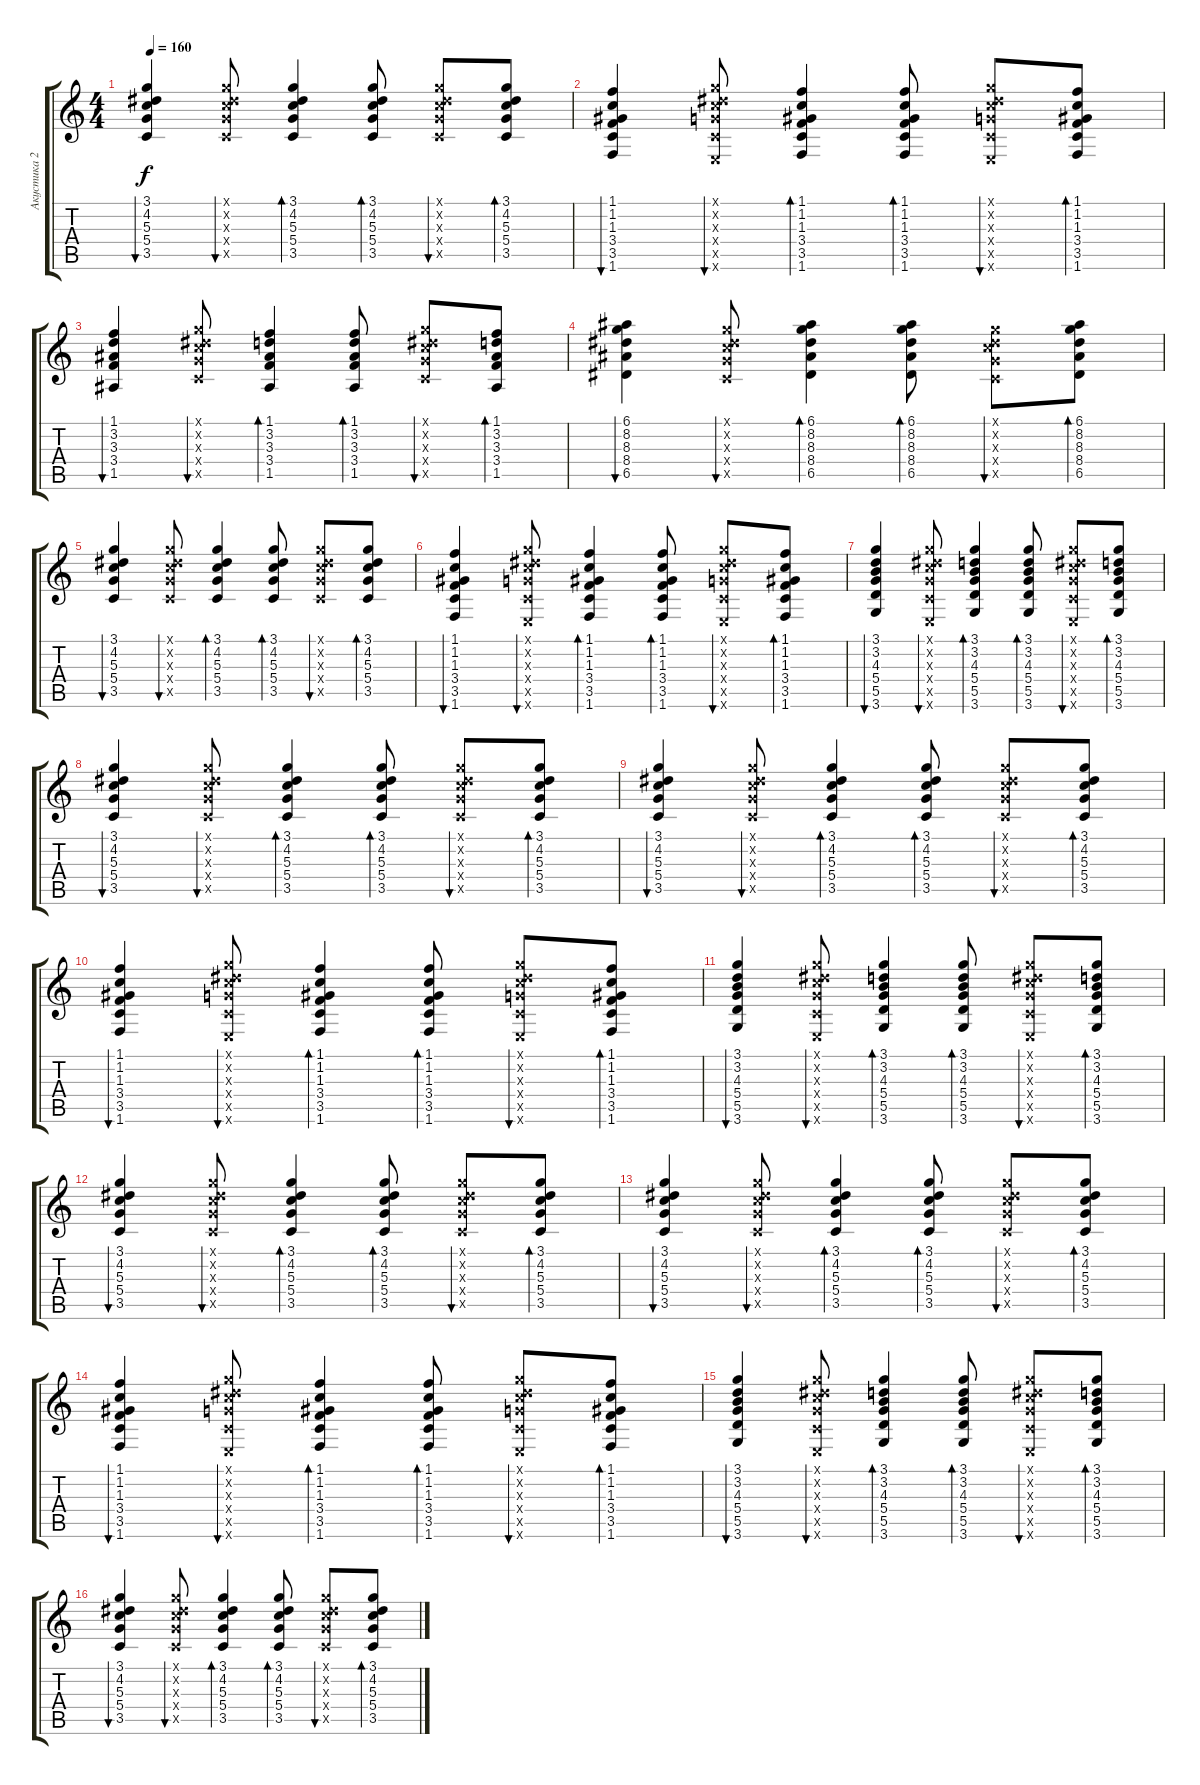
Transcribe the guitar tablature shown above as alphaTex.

\track ("Акустика 2" "Акустика 2") {instrument acousticguitarsteel}
\staff {score tabs}
\tuning (E4 B3 G3 D3 A2 E2) {hide}
\ts (4 4)
\tempo 160
\clef g2
\ks c
(3.1 4.2 5.3 5.4 3.5).4{bu 60 dy f} (3.1{x} 4.2{x} 5.3{x} 5.4{x} 3.5{x}).8{bu 60} (3.1 4.2 5.3 5.4 3.5).4{bd 60} (3.1 4.2 5.3 5.4 3.5).8{bd 60} (3.1{x} 4.2{x} 5.3{x} 5.4{x} 3.5{x}).8{bu 60} (3.1 4.2 5.3 5.4 3.5).8{bd 60} |
(1.1 1.2 1.3 3.4 3.5 1.6).4{bu 60} (3.1{x} 4.2{x} 5.3{x} 5.4{x} 3.5{x} 0.6{x}).8{bu 60} (1.1 1.2 1.3 3.4 3.5 1.6).4{bd 60} (1.1 1.2 1.3 3.4 3.5 1.6).8{bd 60} (3.1{x} 4.2{x} 5.3{x} 5.4{x} 3.5{x} 0.6{x}).8{bu 60} (1.1 1.2 1.3 3.4 3.5 1.6).8{bd 60} |
(1.1 3.2 3.3 3.4 1.5).4{bu 60} (3.1{x} 4.2{x} 5.3{x} 5.4{x} 3.5{x}).8{bu 60} (1.1 3.2 3.3 3.4 1.5).4{bd 60} (1.1 3.2 3.3 3.4 1.5).8{bd 60} (3.1{x} 4.2{x} 5.3{x} 5.4{x} 3.5{x}).8{bu 60} (1.1 3.2 3.3 3.4 1.5).8{bd 60} |
(6.1 8.2 8.3 8.4 6.5).4{bu 60} (3.1{x} 4.2{x} 5.3{x} 5.4{x} 3.5{x}).8{bu 60} (6.1 8.2 8.3 8.4 6.5).4{bd 60} (6.1 8.2 8.3 8.4 6.5).8{bd 60} (3.1{x} 4.2{x} 5.3{x} 5.4{x} 3.5{x}).8{bu 60} (6.1 8.2 8.3 8.4 6.5).8{bd 60} |
(3.1 4.2 5.3 5.4 3.5).4{bu 60} (3.1{x} 4.2{x} 5.3{x} 5.4{x} 3.5{x}).8{bu 60} (3.1 4.2 5.3 5.4 3.5).4{bd 60} (3.1 4.2 5.3 5.4 3.5).8{bd 60} (3.1{x} 4.2{x} 5.3{x} 5.4{x} 3.5{x}).8{bu 60} (3.1 4.2 5.3 5.4 3.5).8{bd 60} |
(1.1 1.2 1.3 3.4 3.5 1.6).4{bu 60} (3.1{x} 4.2{x} 5.3{x} 5.4{x} 3.5{x} 0.6{x}).8{bu 60} (1.1 1.2 1.3 3.4 3.5 1.6).4{bd 60} (1.1 1.2 1.3 3.4 3.5 1.6).8{bd 60} (3.1{x} 4.2{x} 5.3{x} 5.4{x} 3.5{x} 0.6{x}).8{bu 60} (1.1 1.2 1.3 3.4 3.5 1.6).8{bd 60} |
(3.1 3.2 4.3 5.4 5.5 3.6).4{bu 60} (3.1{x} 4.2{x} 5.3{x} 5.4{x} 3.5{x} 0.6{x}).8{bu 60} (3.1 3.2 4.3 5.4 5.5 3.6).4{bd 60} (3.1 3.2 4.3 5.4 5.5 3.6).8{bd 60} (3.1{x} 4.2{x} 5.3{x} 5.4{x} 3.5{x} 0.6{x}).8{bu 60} (3.1 3.2 4.3 5.4 5.5 3.6).8{bd 60} |
(3.1 4.2 5.3 5.4 3.5).4{bu 60} (3.1{x} 4.2{x} 5.3{x} 5.4{x} 3.5{x}).8{bu 60} (3.1 4.2 5.3 5.4 3.5).4{bd 60} (3.1 4.2 5.3 5.4 3.5).8{bd 60} (3.1{x} 4.2{x} 5.3{x} 5.4{x} 3.5{x}).8{bu 60} (3.1 4.2 5.3 5.4 3.5).8{bd 60} |
(3.1 4.2 5.3 5.4 3.5).4{bu 60} (3.1{x} 4.2{x} 5.3{x} 5.4{x} 3.5{x}).8{bu 60} (3.1 4.2 5.3 5.4 3.5).4{bd 60} (3.1 4.2 5.3 5.4 3.5).8{bd 60} (3.1{x} 4.2{x} 5.3{x} 5.4{x} 3.5{x}).8{bu 60} (3.1 4.2 5.3 5.4 3.5).8{bd 60} |
(1.1 1.2 1.3 3.4 3.5 1.6).4{bu 60} (3.1{x} 4.2{x} 5.3{x} 5.4{x} 3.5{x} 0.6{x}).8{bu 60} (1.1 1.2 1.3 3.4 3.5 1.6).4{bd 60} (1.1 1.2 1.3 3.4 3.5 1.6).8{bd 60} (3.1{x} 4.2{x} 5.3{x} 5.4{x} 3.5{x} 0.6{x}).8{bu 60} (1.1 1.2 1.3 3.4 3.5 1.6).8{bd 60} |
(3.1 3.2 4.3 5.4 5.5 3.6).4{bu 60} (3.1{x} 4.2{x} 5.3{x} 5.4{x} 3.5{x} 0.6{x}).8{bu 60} (3.1 3.2 4.3 5.4 5.5 3.6).4{bd 60} (3.1 3.2 4.3 5.4 5.5 3.6).8{bd 60} (3.1{x} 4.2{x} 5.3{x} 5.4{x} 3.5{x} 0.6{x}).8{bu 60} (3.1 3.2 4.3 5.4 5.5 3.6).8{bd 60} |
(3.1 4.2 5.3 5.4 3.5).4{bu 60} (3.1{x} 4.2{x} 5.3{x} 5.4{x} 3.5{x}).8{bu 60} (3.1 4.2 5.3 5.4 3.5).4{bd 60} (3.1 4.2 5.3 5.4 3.5).8{bd 60} (3.1{x} 4.2{x} 5.3{x} 5.4{x} 3.5{x}).8{bu 60} (3.1 4.2 5.3 5.4 3.5).8{bd 60} |
(3.1 4.2 5.3 5.4 3.5).4{bu 60} (3.1{x} 4.2{x} 5.3{x} 5.4{x} 3.5{x}).8{bu 60} (3.1 4.2 5.3 5.4 3.5).4{bd 60} (3.1 4.2 5.3 5.4 3.5).8{bd 60} (3.1{x} 4.2{x} 5.3{x} 5.4{x} 3.5{x}).8{bu 60} (3.1 4.2 5.3 5.4 3.5).8{bd 60} |
(1.1 1.2 1.3 3.4 3.5 1.6).4{bu 60} (3.1{x} 4.2{x} 5.3{x} 5.4{x} 3.5{x} 0.6{x}).8{bu 60} (1.1 1.2 1.3 3.4 3.5 1.6).4{bd 60} (1.1 1.2 1.3 3.4 3.5 1.6).8{bd 60} (3.1{x} 4.2{x} 5.3{x} 5.4{x} 3.5{x} 0.6{x}).8{bu 60} (1.1 1.2 1.3 3.4 3.5 1.6).8{bd 60} |
(3.1 3.2 4.3 5.4 5.5 3.6).4{bu 60} (3.1{x} 4.2{x} 5.3{x} 5.4{x} 3.5{x} 0.6{x}).8{bu 60} (3.1 3.2 4.3 5.4 5.5 3.6).4{bd 60} (3.1 3.2 4.3 5.4 5.5 3.6).8{bd 60} (3.1{x} 4.2{x} 5.3{x} 5.4{x} 3.5{x} 0.6{x}).8{bu 60} (3.1 3.2 4.3 5.4 5.5 3.6).8{bd 60} |
(3.1 4.2 5.3 5.4 3.5).4{bu 60} (3.1{x} 4.2{x} 5.3{x} 5.4{x} 3.5{x}).8{bu 60} (3.1 4.2 5.3 5.4 3.5).4{bd 60} (3.1 4.2 5.3 5.4 3.5).8{bd 60} (3.1{x} 4.2{x} 5.3{x} 5.4{x} 3.5{x}).8{bu 60} (3.1 4.2 5.3 5.4 3.5).8{bd 60}
